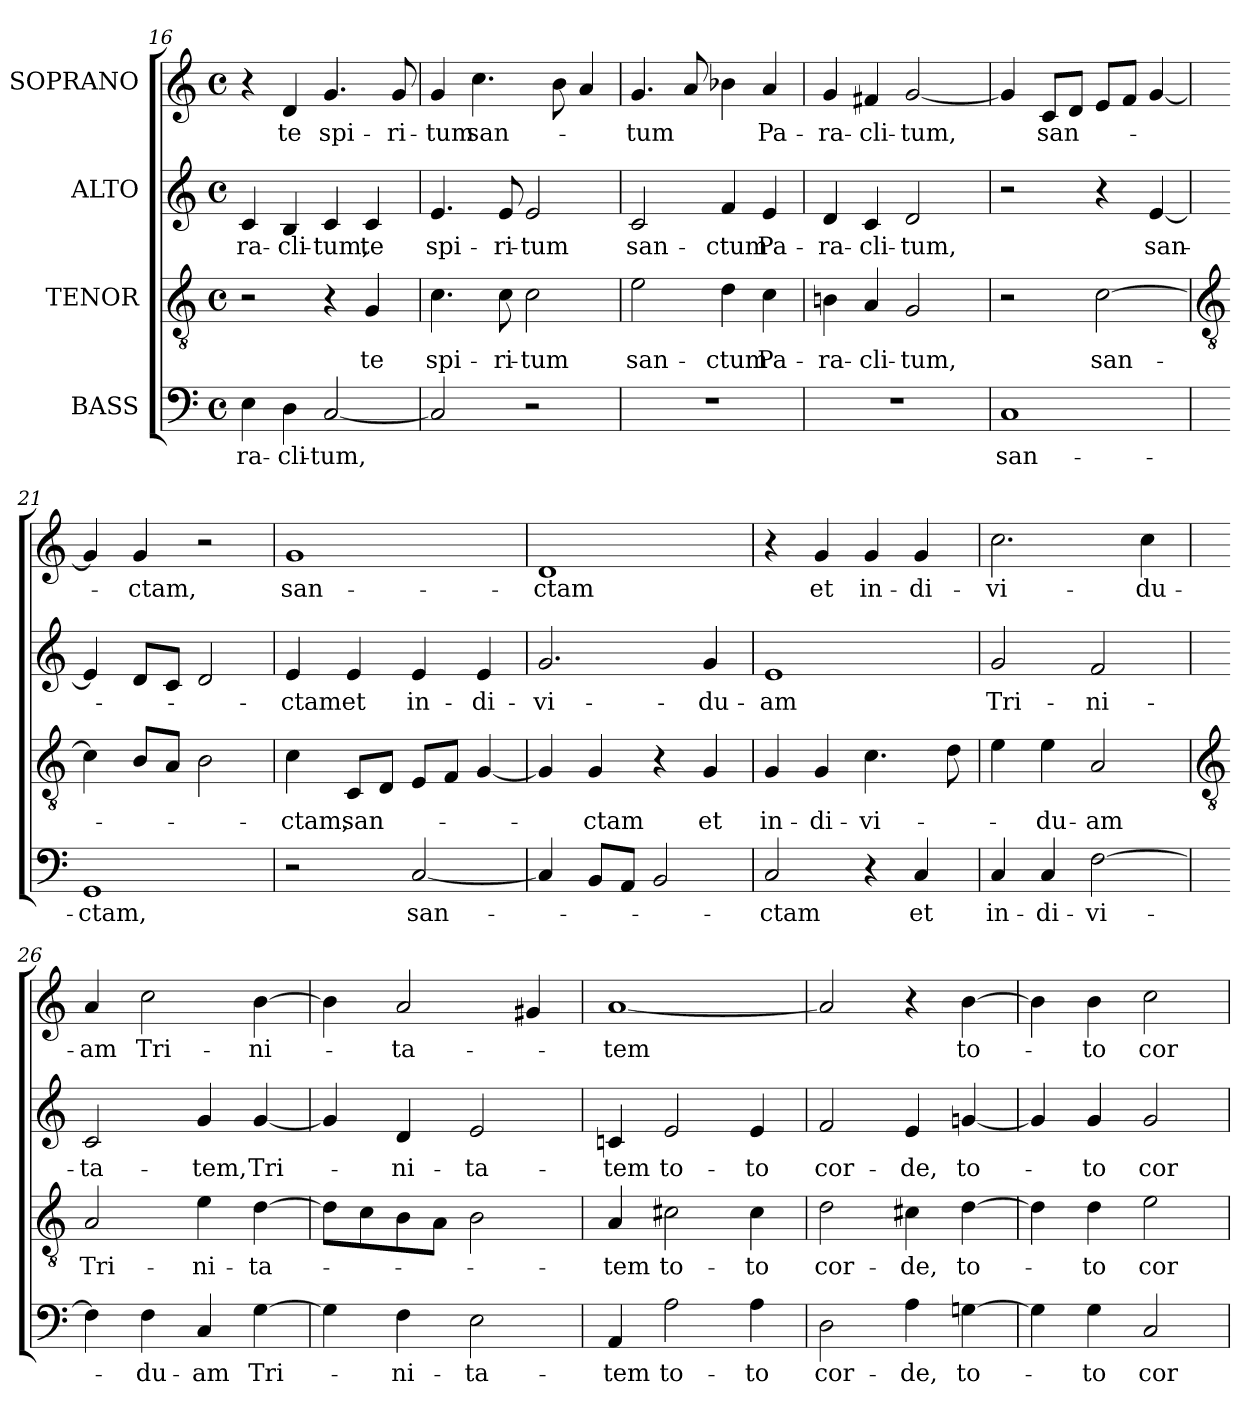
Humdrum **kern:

**kern	**text	**kern	**text	**kern	**text	**kern	**text
*part4	*part4	*part3	*part3	*part2	*part2	*part1	*part1
*staff4	*staff4	*staff3	*staff3	*staff2	*staff2	*staff1	*staff1
*I"BASS	*	*I"TENOR	*	*I"ALTO	*	*I"SOPRANO	*
!!LO:LB:g=z
*clefF4	*	*clefGv2	*	*clefG2	*	*clefG2	*
*k[]	*	*k[]	*	*k[]	*	*k[]	*
*C:	*	*C:	*	*C:	*	*C:	*
*M4/4	*	*M4/4	*	*M4/4	*	*M4/4	*
*met(c)	*	*met(c)	*	*met(c)	*	*met(c)	*
=16	=16	=16	=16	=16	=16	=16	=16
!	!LO:LY:b	!	!	!	!LO:LY:b	!	!
4E\	-ra-	2r	.	4c/	-ra-	4r	.
!	!LO:LY:b	!	!	!	!LO:LY:b	!	!LO:LY:b
4D\	-cli-	.	.	4B/	-cli-	4d/	te
!	!LO:LY:b	!	!	!	!LO:LY:b	!	!LO:LY:b
[2C/	-tum,	4r	.	4c/	-tum,	4.g/	spi-
!	!	!	!LO:LY:b	!	!LO:LY:b	!	!
.	.	4G/	te	4c/	te	.	.
!	!	!	!	!	!	!	!LO:LY:b
.	.	.	.	.	.	8g/	-ri-
=17	=17	=17	=17	=17	=17	=17	=17
!	!	!	!LO:LY:b	!	!LO:LY:b	!	!LO:LY:b
2C/]	.	4.c\	spi-	4.e/	spi-	4g/	-tum
!	!	!	!	!	!	!	!LO:LY:b
.	.	.	.	.	.	4.cc\	san-
!	!	!	!LO:LY:b	!	!LO:LY:b	!	!
.	.	8c\	-ri-	8e/	-ri-	.	.
!	!	!	!LO:LY:b	!	!LO:LY:b	!	!
2r	.	2c\	-tum	2e/	-tum	.	.
.	.	.	.	.	.	8b\	.
.	.	.	.	.	.	4a/	.
=18	=18	=18	=18	=18	=18	=18	=18
!	!	!	!LO:LY:b	!	!LO:LY:b	!	!LO:LY:b
1r	.	2e\	san-	2c/	san-	4.g/	-tum
.	.	.	.	.	.	8a/	.
!	!	!	!LO:LY:b	!	!LO:LY:b	!	!
.	.	4d\	-ctum	4f/	-ctum	4b-X\	.
!	!	!	!LO:LY:b	!	!LO:LY:b	!	!LO:LY:b
.	.	4c\	Pa-	4e/	Pa-	4a/	Pa-
=19	=19	=19	=19	=19	=19	=19	=19
!	!	!	!LO:LY:b	!	!LO:LY:b	!	!LO:LY:b
1r	.	4Bn\	-ra-	4d/	-ra-	4g/	-ra-
!	!	!	!LO:LY:b	!	!LO:LY:b	!	!LO:LY:b
.	.	4A/	-cli-	4c/	-cli-	4f#X/	-cli-
!	!	!	!LO:LY:b	!	!LO:LY:b	!	!LO:LY:b
.	.	2G/	-tum,	2d/	-tum,	[2g/	-tum,
=20	=20	=20	=20	=20	=20	=20	=20
!	!LO:LY:b	!	!	!	!	!	!
1C	san-	2r	.	2r	.	4g/]	.
!	!	!	!	!	!	!	!LO:LY:b
.	.	.	.	.	.	8c/L	san-
.	.	.	.	.	.	8d/J	.
!	!	!	!LO:LY:b	!	!	!	!
.	.	[2c\	san-	4r	.	8e/L	.
.	.	.	.	.	.	8f/J	.
!	!	!	!	!	!LO:LY:b	!	!
.	.	.	.	[4e/	san-	[4g/	.
!!LO:LB:g=z
=21	=21	=21	=21	=21	=21	=21	=21
*	*	*clefGv2	*	*	*	*	*
!	!LO:LY:b	!	!	!	!	!	!
1GG	-ctam,	4c\]	.	4e/]	.	4g/]	.
!	!	!	!	!	!	!	!LO:LY:b
.	.	8B/L	.	8d/L	.	4g/	-ctam,
.	.	8A/J	.	8c/J	.	.	.
.	.	2B\	.	2d/	.	2r	.
=22	=22	=22	=22	=22	=22	=22	=22
!	!	!	!LO:LY:b	!	!LO:LY:b	!	!LO:LY:b
2r	.	4c\	-ctam,	4e/	-ctam	1g	san-
!	!	!	!LO:LY:b	!	!LO:LY:b	!	!
.	.	8C/L	san-	4e/	et	.	.
.	.	8D/J	.	.	.	.	.
!	!LO:LY:b	!	!	!	!LO:LY:b	!	!
[2C/	san-	8E/L	.	4e/	in-	.	.
.	.	8F/J	.	.	.	.	.
!	!	!	!	!	!LO:LY:b	!	!
.	.	[4G/	.	4e/	-di-	.	.
=23	=23	=23	=23	=23	=23	=23	=23
!	!	!	!	!	!LO:LY:b	!	!LO:LY:b
4C/]	.	4G/]	.	2.g/	-vi-	1d	-ctam
!	!	!	!LO:LY:b	!	!	!	!
8BB/L	.	4G/	-ctam	.	.	.	.
8AA/J	.	.	.	.	.	.	.
2BB/	.	4r	.	.	.	.	.
!	!	!	!LO:LY:b	!	!LO:LY:b	!	!
.	.	4G/	et	4g/	-du-	.	.
=24	=24	=24	=24	=24	=24	=24	=24
!	!LO:LY:b	!	!LO:LY:b	!	!LO:LY:b	!	!
2C/	-ctam	4G/	in-	1e	-am	4r	.
!	!	!	!LO:LY:b	!	!	!	!LO:LY:b
.	.	4G/	-di-	.	.	4g/	et
!	!	!	!LO:LY:b	!	!	!	!LO:LY:b
4r	.	4.c\	-vi-	.	.	4g/	in-
!	!LO:LY:b	!	!	!	!	!	!LO:LY:b
4C/	et	.	.	.	.	4g/	-di-
.	.	8d\	.	.	.	.	.
=25	=25	=25	=25	=25	=25	=25	=25
!	!LO:LY:b	!	!	!	!LO:LY:b	!	!LO:LY:b
4C/	in-	4e\	.	2g/	Tri-	2.cc\	-vi-
!	!LO:LY:b	!	!LO:LY:b	!	!	!	!
4C/	-di-	4e\	-du-	.	.	.	.
!	!LO:LY:b	!	!LO:LY:b	!	!LO:LY:b	!	!
[2F\	-vi-	2A/	-am	2f/	-ni-	.	.
!	!	!	!	!	!	!	!LO:LY:b
.	.	.	.	.	.	4cc\	-du-
!!LO:LB:g=z
=26	=26	=26	=26	=26	=26	=26	=26
*	*	*clefGv2	*	*	*	*	*
!	!	!	!LO:LY:b	!	!LO:LY:b	!	!LO:LY:b
4F\]	.	2A/	Tri-	2c/	-ta-	4a/	-am
!	!LO:LY:b	!	!	!	!	!	!LO:LY:b
4F\	-du-	.	.	.	.	2cc\	Tri-
!	!LO:LY:b	!	!LO:LY:b	!	!LO:LY:b	!	!
4C/	-am	4e\	-ni-	4g/	-tem,	.	.
!	!LO:LY:b	!	!LO:LY:b	!	!LO:LY:b	!	!LO:LY:b
[4G\	Tri-	[4d\	-ta-	[4g/	Tri-	[4b\	-ni-
=27	=27	=27	=27	=27	=27	=27	=27
4G\]	.	8d\L]	.	4g/]	.	4b\]	.
.	.	8c\	.	.	.	.	.
!	!LO:LY:b	!	!	!	!LO:LY:b	!	!LO:LY:b
4F\	-ni-	8B\	.	4d/	-ni-	2a/	-ta-
.	.	8A\J	.	.	.	.	.
!	!LO:LY:b	!	!	!	!LO:LY:b	!	!
2E\	-ta-	2B\	.	2e/	-ta-	.	.
.	.	.	.	.	.	4g#X/	.
=28	=28	=28	=28	=28	=28	=28	=28
!	!LO:LY:b	!	!LO:LY:b	!	!LO:LY:b	!	!LO:LY:b
4AA/	-tem	4A/	-tem	4cn/	-tem	[1a	-tem
!	!LO:LY:b	!	!LO:LY:b	!	!LO:LY:b	!	!
2A\	to-	2c#X\	to-	2e/	to-	.	.
!	!LO:LY:b	!	!LO:LY:b	!	!LO:LY:b	!	!
4A\	-to	4c#\	-to	4e/	-to	.	.
=29	=29	=29	=29	=29	=29	=29	=29
!	!LO:LY:b	!	!LO:LY:b	!	!LO:LY:b	!	!
2D\	cor-	2d\	cor-	2f/	cor-	2a/]	.
!	!LO:LY:b	!	!LO:LY:b	!	!LO:LY:b	!	!
4A\	-de,	4c#X\	-de,	4e/	-de,	4r	.
!	!LO:LY:b	!	!LO:LY:b	!	!LO:LY:b	!	!LO:LY:b
[4Gn\	to-	[4d\	to-	[4gn/	to-	[4b\	to-
=30	=30	=30	=30	=30	=30	=30	=30
4G\]	.	4d\]	.	4g/]	.	4b\]	.
!	!LO:LY:b	!	!LO:LY:b	!	!LO:LY:b	!	!LO:LY:b
4G\	-to	4d\	-to	4g/	-to	4b\	-to
!	!LO:LY:b	!	!LO:LY:b	!	!LO:LY:b	!	!LO:LY:b
2C/	cor-	2e\	cor-	2g/	cor-	2cc\	cor-
=	=	=	=	=	=	=	=
*-	*-	*-	*-	*-	*-	*-	*-
